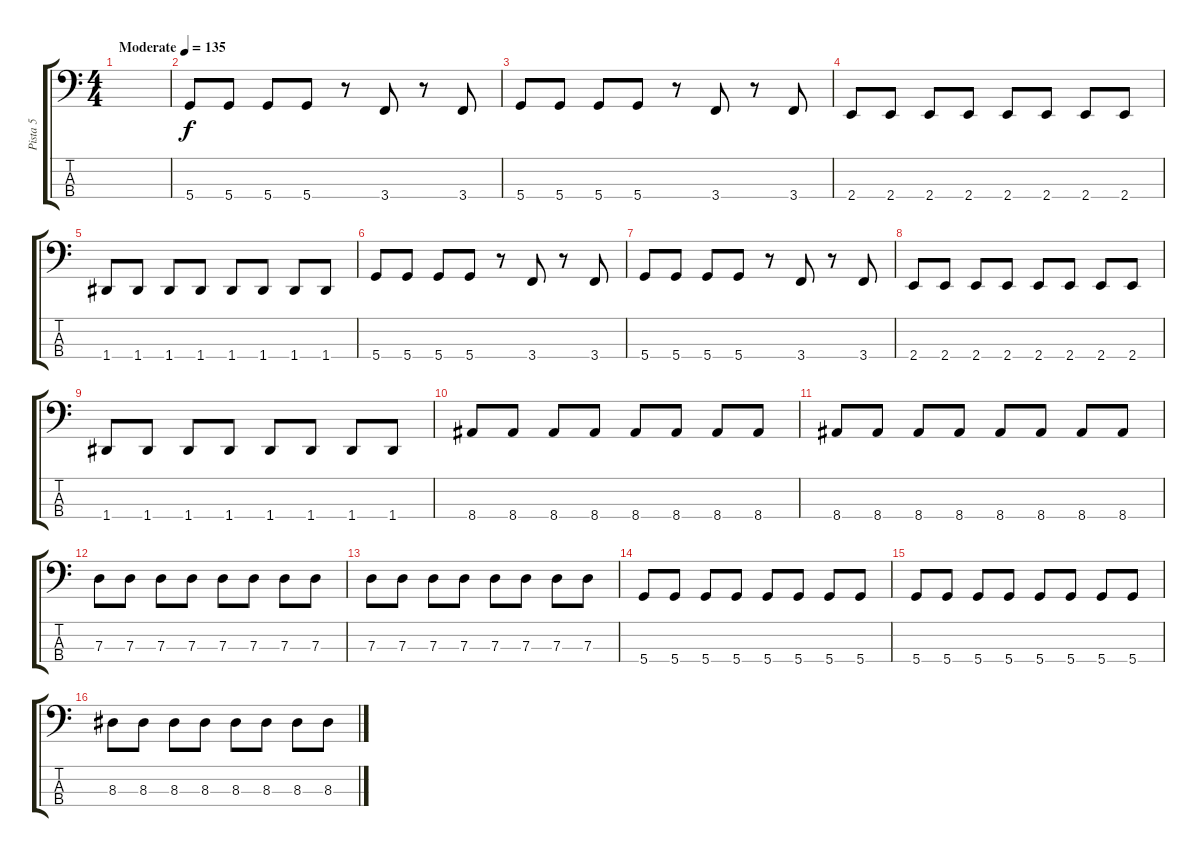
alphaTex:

\track ("Pista 5" "Pista 5") {instrument electricbassfinger}
\staff {score tabs}
\tuning (F2 C2 G1 D1) {hide}
\ts (4 4)
\tempo (135 "Moderate")
\clef f4
\ks c
|
5.4.8 5.4.8 5.4.8 5.4.8 r.8 3.4.8 r.8 3.4.8 |
5.4.8 5.4.8 5.4.8 5.4.8 r.8 3.4.8 r.8 3.4.8 |
2.4.8 2.4.8 2.4.8 2.4.8 2.4.8 2.4.8 2.4.8 2.4.8 |
1.4.8 1.4.8 1.4.8 1.4.8 1.4.8 1.4.8 1.4.8 1.4.8 |
5.4.8 5.4.8 5.4.8 5.4.8 r.8 3.4.8 r.8 3.4.8 |
5.4.8 5.4.8 5.4.8 5.4.8 r.8 3.4.8 r.8 3.4.8 |
2.4.8 2.4.8 2.4.8 2.4.8 2.4.8 2.4.8 2.4.8 2.4.8 |
1.4.8 1.4.8 1.4.8 1.4.8 1.4.8 1.4.8 1.4.8 1.4.8 |
8.4.8 8.4.8 8.4.8 8.4.8 8.4.8 8.4.8 8.4.8 8.4.8 |
8.4.8 8.4.8 8.4.8 8.4.8 8.4.8 8.4.8 8.4.8 8.4.8 |
7.3.8 7.3.8 7.3.8 7.3.8 7.3.8 7.3.8 7.3.8 7.3.8 |
7.3.8 7.3.8 7.3.8 7.3.8 7.3.8 7.3.8 7.3.8 7.3.8 |
5.4.8 5.4.8 5.4.8 5.4.8 5.4.8 5.4.8 5.4.8 5.4.8 |
5.4.8 5.4.8 5.4.8 5.4.8 5.4.8 5.4.8 5.4.8 5.4.8 |
8.3.8 8.3.8 8.3.8 8.3.8 8.3.8 8.3.8 8.3.8 8.3.8
